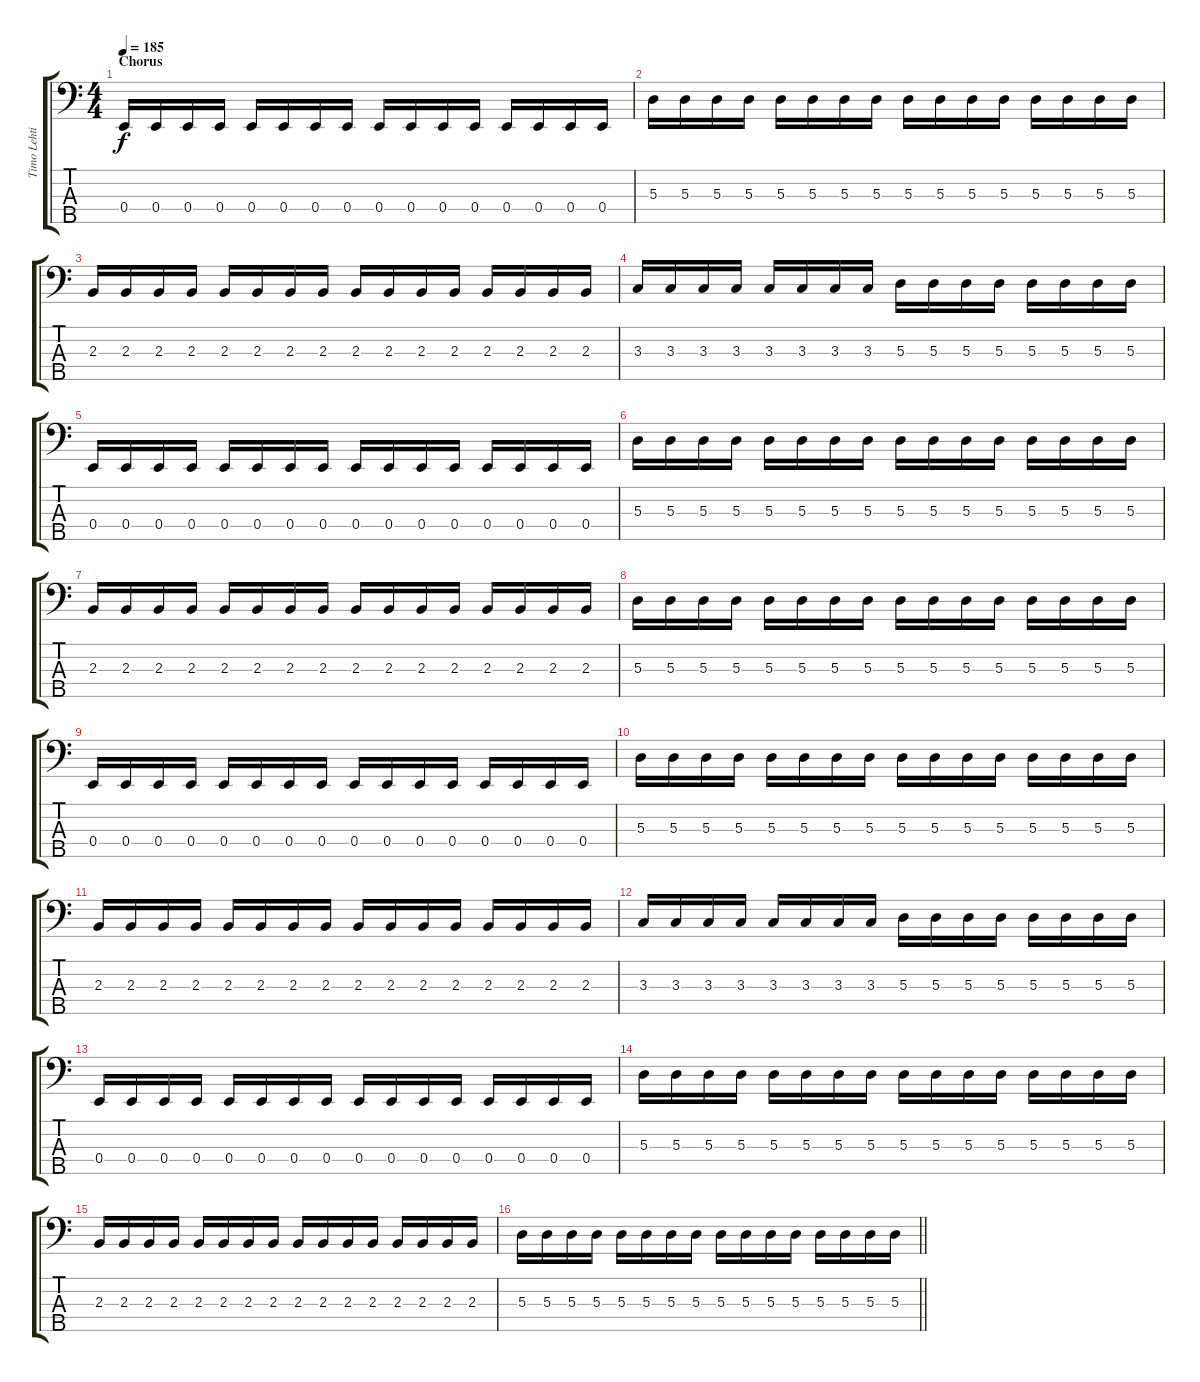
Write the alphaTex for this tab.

\track ("Timo Lehtinen '' Lede ''" "Timo Lehti") {instrument electricbasspick}
\staff {score tabs}
\tuning (G2 D2 A1 E1 B0) {hide}
\ts (4 4)
\section ("" "Chorus")
\tempo 185
\clef f4
\ks c
0.4.16{dy f} 0.4.16 0.4.16 0.4.16 0.4.16 0.4.16 0.4.16 0.4.16 0.4.16 0.4.16 0.4.16 0.4.16 0.4.16 0.4.16 0.4.16 0.4.16 |
5.3.16 5.3.16 5.3.16 5.3.16 5.3.16 5.3.16 5.3.16 5.3.16 5.3.16 5.3.16 5.3.16 5.3.16 5.3.16 5.3.16 5.3.16 5.3.16 |
2.3.16 2.3.16 2.3.16 2.3.16 2.3.16 2.3.16 2.3.16 2.3.16 2.3.16 2.3.16 2.3.16 2.3.16 2.3.16 2.3.16 2.3.16 2.3.16 |
3.3.16 3.3.16 3.3.16 3.3.16 3.3.16 3.3.16 3.3.16 3.3.16 5.3.16 5.3.16 5.3.16 5.3.16 5.3.16 5.3.16 5.3.16 5.3.16 |
0.4.16 0.4.16 0.4.16 0.4.16 0.4.16 0.4.16 0.4.16 0.4.16 0.4.16 0.4.16 0.4.16 0.4.16 0.4.16 0.4.16 0.4.16 0.4.16 |
5.3.16 5.3.16 5.3.16 5.3.16 5.3.16 5.3.16 5.3.16 5.3.16 5.3.16 5.3.16 5.3.16 5.3.16 5.3.16 5.3.16 5.3.16 5.3.16 |
2.3.16 2.3.16 2.3.16 2.3.16 2.3.16 2.3.16 2.3.16 2.3.16 2.3.16 2.3.16 2.3.16 2.3.16 2.3.16 2.3.16 2.3.16 2.3.16 |
5.3.16 5.3.16 5.3.16 5.3.16 5.3.16 5.3.16 5.3.16 5.3.16 5.3.16 5.3.16 5.3.16 5.3.16 5.3.16 5.3.16 5.3.16 5.3.16 |
0.4.16 0.4.16 0.4.16 0.4.16 0.4.16 0.4.16 0.4.16 0.4.16 0.4.16 0.4.16 0.4.16 0.4.16 0.4.16 0.4.16 0.4.16 0.4.16 |
5.3.16 5.3.16 5.3.16 5.3.16 5.3.16 5.3.16 5.3.16 5.3.16 5.3.16 5.3.16 5.3.16 5.3.16 5.3.16 5.3.16 5.3.16 5.3.16 |
2.3.16 2.3.16 2.3.16 2.3.16 2.3.16 2.3.16 2.3.16 2.3.16 2.3.16 2.3.16 2.3.16 2.3.16 2.3.16 2.3.16 2.3.16 2.3.16 |
3.3.16 3.3.16 3.3.16 3.3.16 3.3.16 3.3.16 3.3.16 3.3.16 5.3.16 5.3.16 5.3.16 5.3.16 5.3.16 5.3.16 5.3.16 5.3.16 |
0.4.16 0.4.16 0.4.16 0.4.16 0.4.16 0.4.16 0.4.16 0.4.16 0.4.16 0.4.16 0.4.16 0.4.16 0.4.16 0.4.16 0.4.16 0.4.16 |
5.3.16 5.3.16 5.3.16 5.3.16 5.3.16 5.3.16 5.3.16 5.3.16 5.3.16 5.3.16 5.3.16 5.3.16 5.3.16 5.3.16 5.3.16 5.3.16 |
2.3.16 2.3.16 2.3.16 2.3.16 2.3.16 2.3.16 2.3.16 2.3.16 2.3.16 2.3.16 2.3.16 2.3.16 2.3.16 2.3.16 2.3.16 2.3.16 |
\barLineRight lightlight
5.3.16 5.3.16 5.3.16 5.3.16 5.3.16 5.3.16 5.3.16 5.3.16 5.3.16 5.3.16 5.3.16 5.3.16 5.3.16 5.3.16 5.3.16 5.3.16
